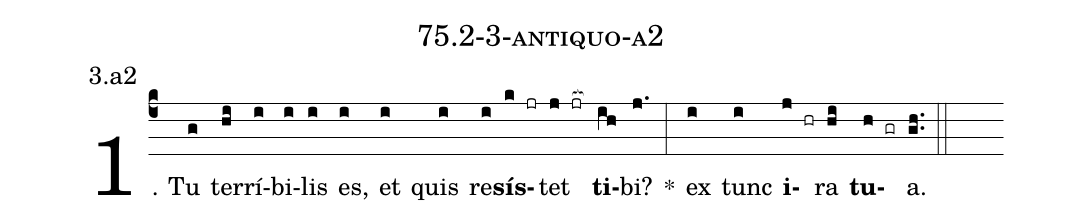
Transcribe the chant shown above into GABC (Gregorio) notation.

name: 75.2-3-antiquo-a2;
annotation: 3.a2;
%%
(c4)1. Tu(g) ter(hi)rí(i)bi(i)lis(i) es,(i) et(i) quis(i) re(i)<b>sís</b>(k jr)tet(j jr[ocb:1{]) <b>ti</b>(ih[ocb:0}])bi?(j.) *(:) ex(i) tunc(i) <b>i</b>(j hr)ra(hi) <b>tu</b>(h gr)a.(gh..) (::)


%E(i) u(i) o(j) u(hi) a(h) e.(gh..) (::)
